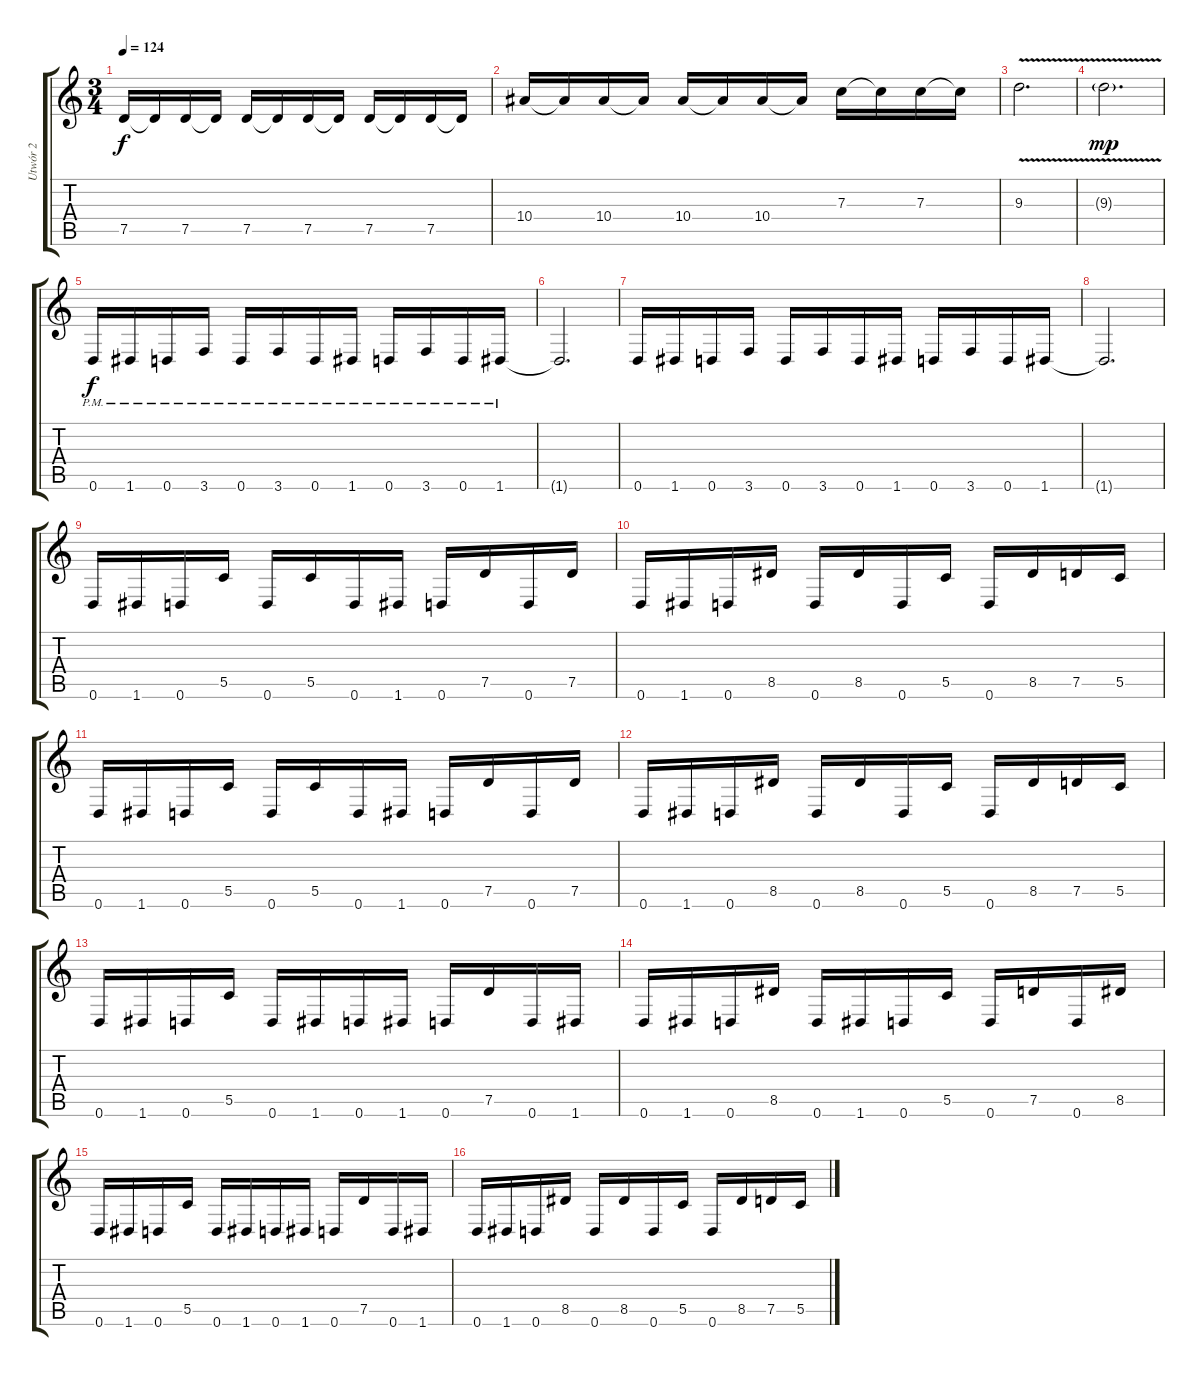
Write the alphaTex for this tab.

\track ("Utwór 2" "Utwór 2") {instrument distortionguitar}
\staff {score tabs}
\tuning (D4 A3 F3 C3 G2 D2) {hide}
\ts (3 4)
\tempo 124
\clef g2
\ks c
7.5.16{dy f} 7.5{t}.16 7.5.16 7.5{t}.16 7.5.16 7.5{t}.16 7.5.16 7.5{t}.16 7.5.16 7.5{t}.16 7.5.16 7.5{t}.16 |
10.4.16 10.4{t}.16 10.4.16 10.4{t}.16 10.4.16 10.4{t}.16 10.4.16 10.4{t}.16 7.3.16 7.3{t}.16 7.3.16 7.3{t}.16 |
9.3{v}.2{d} |
9.3{v g}.2{d dy mp} |
0.6{pm}.16{dy f} 1.6{pm}.16 0.6{pm}.16 3.6{pm}.16 0.6{pm}.16 3.6{pm}.16 0.6{pm}.16 1.6{pm}.16 0.6{pm}.16 3.6{pm}.16 0.6{pm}.16 1.6{pm}.16 |
1.6{t}.2{d} |
0.6.16 1.6.16 0.6.16 3.6.16 0.6.16 3.6.16 0.6.16 1.6.16 0.6.16 3.6.16 0.6.16 1.6.16 |
1.6{t}.2{d} |
0.6.16 1.6.16 0.6.16 5.5.16 0.6.16 5.5.16 0.6.16 1.6.16 0.6.16 7.5.16 0.6.16 7.5.16 |
0.6.16 1.6.16 0.6.16 8.5.16 0.6.16 8.5.16 0.6.16 5.5.16 0.6.16 8.5.16 7.5.16 5.5.16 |
0.6.16 1.6.16 0.6.16 5.5.16 0.6.16 5.5.16 0.6.16 1.6.16 0.6.16 7.5.16 0.6.16 7.5.16 |
0.6.16 1.6.16 0.6.16 8.5.16 0.6.16 8.5.16 0.6.16 5.5.16 0.6.16 8.5.16 7.5.16 5.5.16 |
0.6.16 1.6.16 0.6.16 5.5.16 0.6.16 1.6.16 0.6.16 1.6.16 0.6.16 7.5.16 0.6.16 1.6.16 |
0.6.16 1.6.16 0.6.16 8.5.16 0.6.16 1.6.16 0.6.16 5.5.16 0.6.16 7.5.16 0.6.16 8.5.16 |
0.6.16 1.6.16 0.6.16 5.5.16 0.6.16 1.6.16 0.6.16 1.6.16 0.6.16 7.5.16 0.6.16 1.6.16 |
0.6.16 1.6.16 0.6.16 8.5.16 0.6.16 8.5.16 0.6.16 5.5.16 0.6.16 8.5.16 7.5.16 5.5.16
